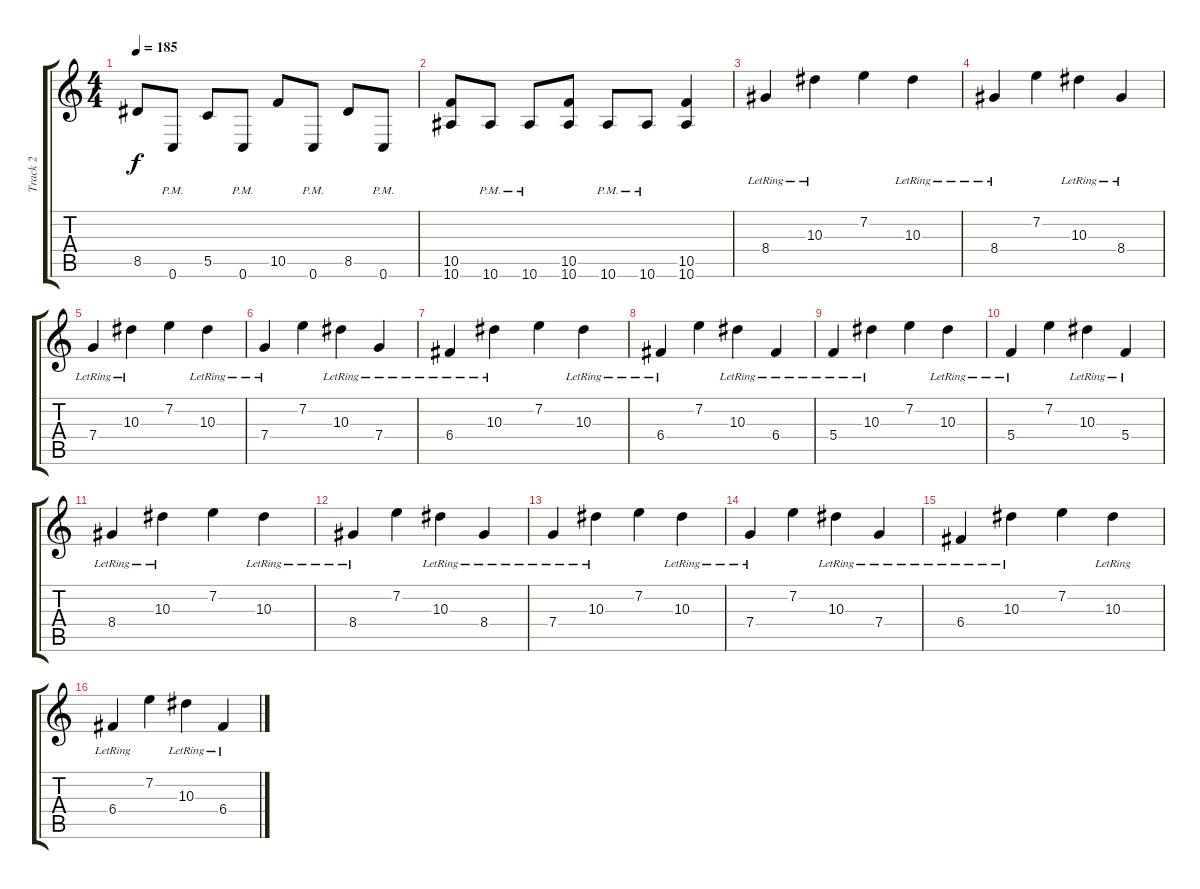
\track ("Track 2" "Track 2") {instrument distortionguitar}
\staff {score tabs}
\tuning (D4 A3 F3 C3 G2 C2) {hide}
\ts (4 4)
\tempo 185
\clef g2
\ks c
8.5.8{dy f} 0.6{pm}.8 5.5.8 0.6{pm}.8 10.5.8 0.6{pm}.8 8.5.8 0.6{pm}.8 |
(10.5 10.6).8 10.6{pm}.8 10.6{pm}.8 (10.5 10.6).8 10.6{pm}.8 10.6{pm}.8 (10.5 10.6).4 |
8.4{lr}.4 10.3{lr}.4 7.2.4 10.3{lr}.4 |
8.4{lr}.4 7.2.4 10.3{lr}.4 8.4{lr}.4 |
7.4{lr}.4 10.3{lr}.4 7.2.4 10.3{lr}.4 |
7.4{lr}.4 7.2.4 10.3{lr}.4 7.4{lr}.4 |
6.4{lr}.4 10.3{lr}.4 7.2.4 10.3{lr}.4 |
6.4{lr}.4 7.2.4 10.3{lr}.4 6.4{lr}.4 |
5.4{lr}.4 10.3{lr}.4 7.2.4 10.3{lr}.4 |
5.4{lr}.4 7.2.4 10.3{lr}.4 5.4{lr}.4 |
8.4{lr}.4 10.3{lr}.4 7.2.4 10.3{lr}.4 |
8.4{lr}.4 7.2.4 10.3{lr}.4 8.4{lr}.4 |
7.4{lr}.4 10.3{lr}.4 7.2.4 10.3{lr}.4 |
7.4{lr}.4 7.2.4 10.3{lr}.4 7.4{lr}.4 |
6.4{lr}.4 10.3{lr}.4 7.2.4 10.3{lr}.4 |
6.4{lr}.4 7.2.4 10.3{lr}.4 6.4{lr}.4
